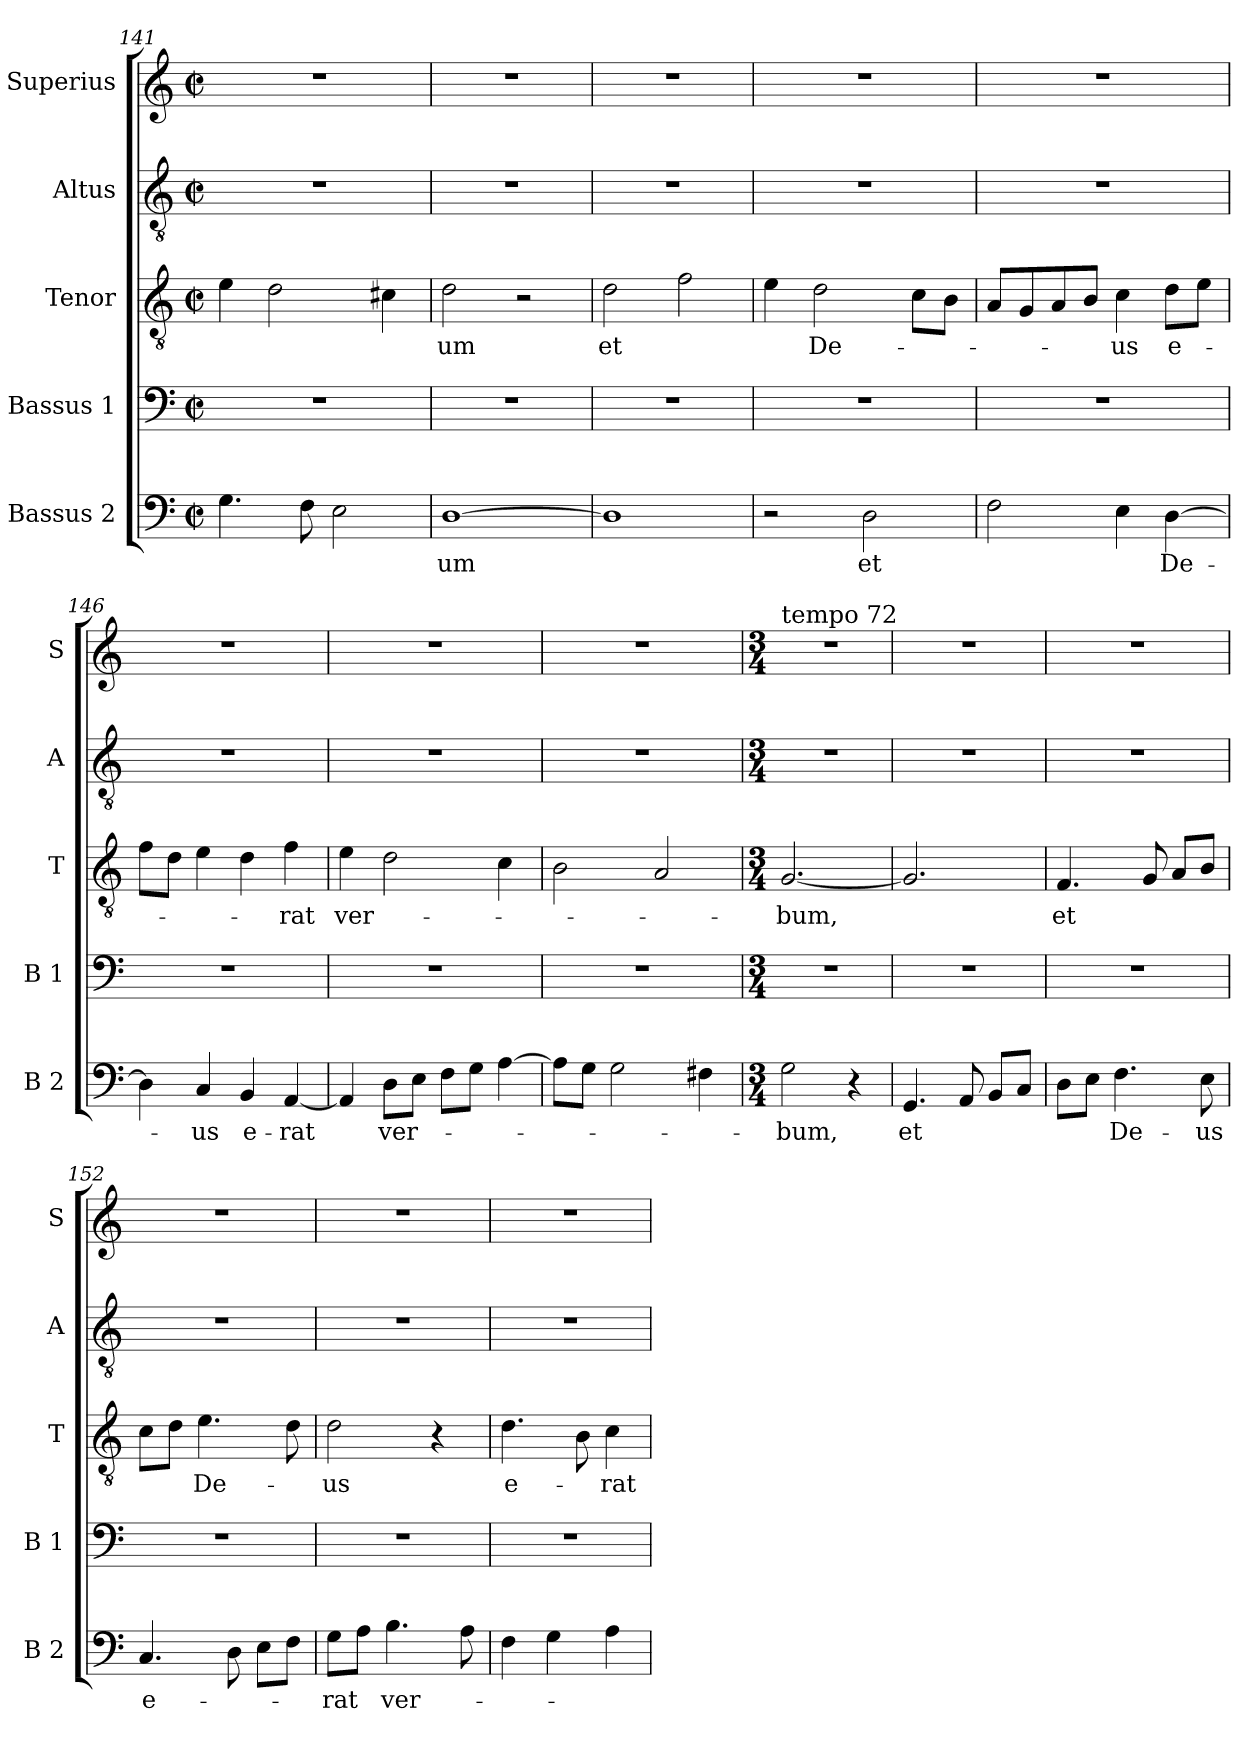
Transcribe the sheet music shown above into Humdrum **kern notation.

**kern	**text	**kern	**kern	**text	**kern	**kern
*part5	*part5	*part4	*part3	*part3	*part2	*part1
*staff5	*staff5	*staff4	*staff3	*staff3	*staff2	*staff1
*I"Bassus 2	*	*I"Bassus 1	*I"Tenor	*	*I"Altus	*I"Superius
*I'B 2	*	*I'B 1	*I'T	*	*I'A	*I'S
!!LO:LB:g=z
*clefF4	*	*clefF4	*clefGv2	*	*clefGv2	*clefG2
*k[]	*	*k[]	*k[]	*	*k[]	*k[]
*C:	*	*C:	*C:	*	*C:	*C:
*M2/2	*	*M2/2	*M2/2	*	*M2/2	*M2/2
*met(c|)	*	*met(c|)	*met(c|)	*	*met(c|)	*met(c|)
=141	=141	=141	=141	=141	=141	=141
4.G\	.	1r	4e\	.	1r	1r
.	.	.	2d\	.	.	.
8F\	.	.	.	.	.	.
2E\	.	.	.	.	.	.
.	.	.	4c#X\	.	.	.
=142	=142	=142	=142	=142	=142	=142
!	!LO:LY:b	!	!	!LO:LY:b	!	!
[1D	-um	1r	2d\	-um	1r	1r
.	.	.	2r	.	.	.
=143	=143	=143	=143	=143	=143	=143
!	!	!	!	!LO:LY:b	!	!
1D]	.	1r	2d\	et	1r	1r
.	.	.	2f\	.	.	.
=144	=144	=144	=144	=144	=144	=144
2r	.	1r	4e\	.	1r	1r
!	!	!	!	!LO:LY:b	!	!
.	.	.	2d\	De-	.	.
!	!LO:LY:b	!	!	!	!	!
2D\	et	.	.	.	.	.
.	.	.	8c\L	.	.	.
.	.	.	8B\J	.	.	.
=145	=145	=145	=145	=145	=145	=145
2F\	.	1r	8A/L	.	1r	1r
.	.	.	8G/	.	.	.
.	.	.	8A/	.	.	.
.	.	.	8B/J	.	.	.
!	!	!	!	!LO:LY:b	!	!
4E\	.	.	4c\	-us	.	.
!	!LO:LY:b	!	!	!LO:LY:b	!	!
[4D\	De-	.	8d\L	e-	.	.
.	.	.	8e\J	.	.	.
=146	=146	=146	=146	=146	=146	=146
4D\]	.	1r	8f\L	.	1r	1r
.	.	.	8d\J	.	.	.
!	!LO:LY:b	!	!	!	!	!
4C/	-us	.	4e\	.	.	.
!	!LO:LY:b	!	!	!	!	!
4BB/	e-	.	4d\	.	.	.
!	!LO:LY:b	!	!	!LO:LY:b	!	!
[4AA/	-rat	.	4f\	-rat	.	.
=147	=147	=147	=147	=147	=147	=147
!	!	!	!	!LO:LY:b	!	!
4AA/]	.	1r	4e\	ver-	1r	1r
!	!LO:LY:b	!	!	!	!	!
8D\L	ver-	.	2d\	.	.	.
8E\J	.	.	.	.	.	.
8F\L	.	.	.	.	.	.
8G\J	.	.	.	.	.	.
[4A\	.	.	4c\	.	.	.
=148	=148	=148	=148	=148	=148	=148
8A\L]	.	1r	2B\	.	1r	1r
8G\J	.	.	.	.	.	.
2G\	.	.	.	.	.	.
.	.	.	2A/	.	.	.
4F#X\	.	.	.	.	.	.
!!LO:LB:g=z
=149	=149	=149	=149	=149	=149	=149
*M3/4	*	*M3/4	*M3/4	*	*M3/4	*M3/4
!	!	!	!	!	!	!LO:TX:a:t=tempo 72
!	!LO:LY:b	!	!	!LO:LY:b	!	!
2G\	-bum,	2.r	[2.G/	-bum,	2.r	2.r
4r	.	.	.	.	.	.
=150	=150	=150	=150	=150	=150	=150
!	!LO:LY:b	!	!	!	!	!
4.GG/	et	2.r	2.G/]	.	2.r	2.r
8AA/	.	.	.	.	.	.
8BB/L	.	.	.	.	.	.
8C/J	.	.	.	.	.	.
=151	=151	=151	=151	=151	=151	=151
!	!	!	!	!LO:LY:b	!	!
8D\L	.	2.r	4.F/	et	2.r	2.r
8E\J	.	.	.	.	.	.
!	!LO:LY:b	!	!	!	!	!
4.F\	De-	.	.	.	.	.
.	.	.	8G/	.	.	.
.	.	.	8A/L	.	.	.
!	!LO:LY:b	!	!	!	!	!
8E\	-us	.	8B/J	.	.	.
=152	=152	=152	=152	=152	=152	=152
!	!LO:LY:b	!	!	!	!	!
4.C/	e-	2.r	8c\L	.	2.r	2.r
.	.	.	8d\J	.	.	.
!	!	!	!	!LO:LY:b	!	!
.	.	.	4.e\	De-	.	.
8D\	.	.	.	.	.	.
8E\L	.	.	.	.	.	.
8F\J	.	.	8d\	.	.	.
=153	=153	=153	=153	=153	=153	=153
!	!LO:LY:b	!	!	!LO:LY:b	!	!
8G\L	-rat	2.r	2d\	-us	2.r	2.r
8A\J	.	.	.	.	.	.
!	!LO:LY:b	!	!	!	!	!
4.B\	ver-	.	.	.	.	.
.	.	.	4r	.	.	.
8A\	.	.	.	.	.	.
=154	=154	=154	=154	=154	=154	=154
!	!	!	!	!LO:LY:b	!	!
4F\	.	2.r	4.d\	e-	2.r	2.r
4G\	.	.	.	.	.	.
.	.	.	8B\	.	.	.
!	!	!	!	!LO:LY:b	!	!
4A\	.	.	4c\	-rat	.	.
=	=	=	=	=	=	=
*-	*-	*-	*-	*-	*-	*-
